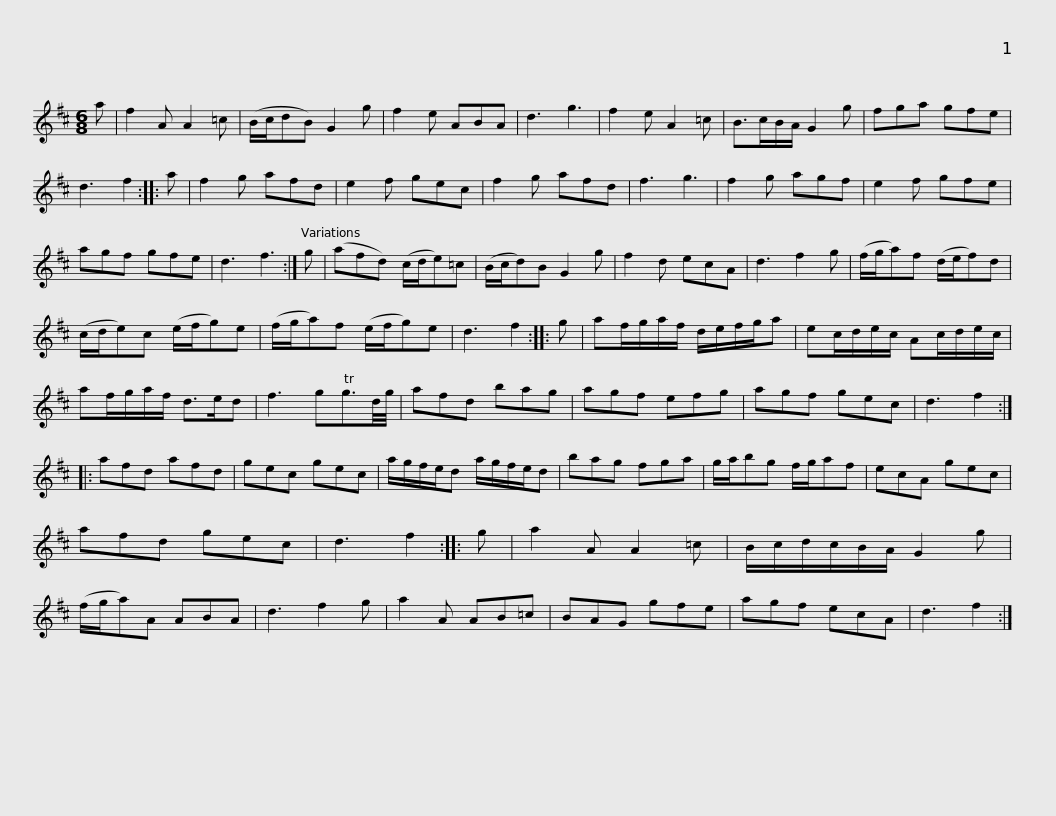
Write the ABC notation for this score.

X:1
L:1/8
M:6/8
I:linebreak $
K:D
V:1 treble
V:1
 a | f2 A A2 =c | (B/c/dB) G2 g | f2 e ABA | d3 g3 | %5
 f2 e A2 =c | B>cB/A/ G2 g | fga gfe | d3 f2 :: a |$ %10
 f2 g afd | e2 f gec | f2 g afd | f3 g3 | f2 g agf | %15
 e2 f gfe | agf gfe | d3 f3 :| g |$ (afd) (c/d/e)=c | %20
 (B/c/d)B G2 g | f2 d ecA | d3 f2 g | (f/g/a)f (d/e/f)d | (c/d/e)c (e/f/g)e | %25
 (f/g/a)f (e/f/g)e |$ d3 f2 :: g | af/g/a/f/ d/e/f/g/a | ec/d/e/c/ Ac/d/e/c/ | %30
 af/g/a/f/ d>ed | f3 gTg3/2d/4g/4 |$ afd bag | agf efg | agf gec | %35
 d3 f2 :: afd afd | gec gec | a/g/f/e/d a/g/f/e/d |$ bag fga | %40
 g/a/bg f/g/af | ecA gec | afd gec | d3 f2 :: g | %45
 a2 A A2 =c |$ B/c/d/c/B/A/ G2 g | (f/g/a)A ABA | d3 f2 g | a2 A AB=c | %50
 BAG gfe | agf ecA | d3 f2 :| %53
